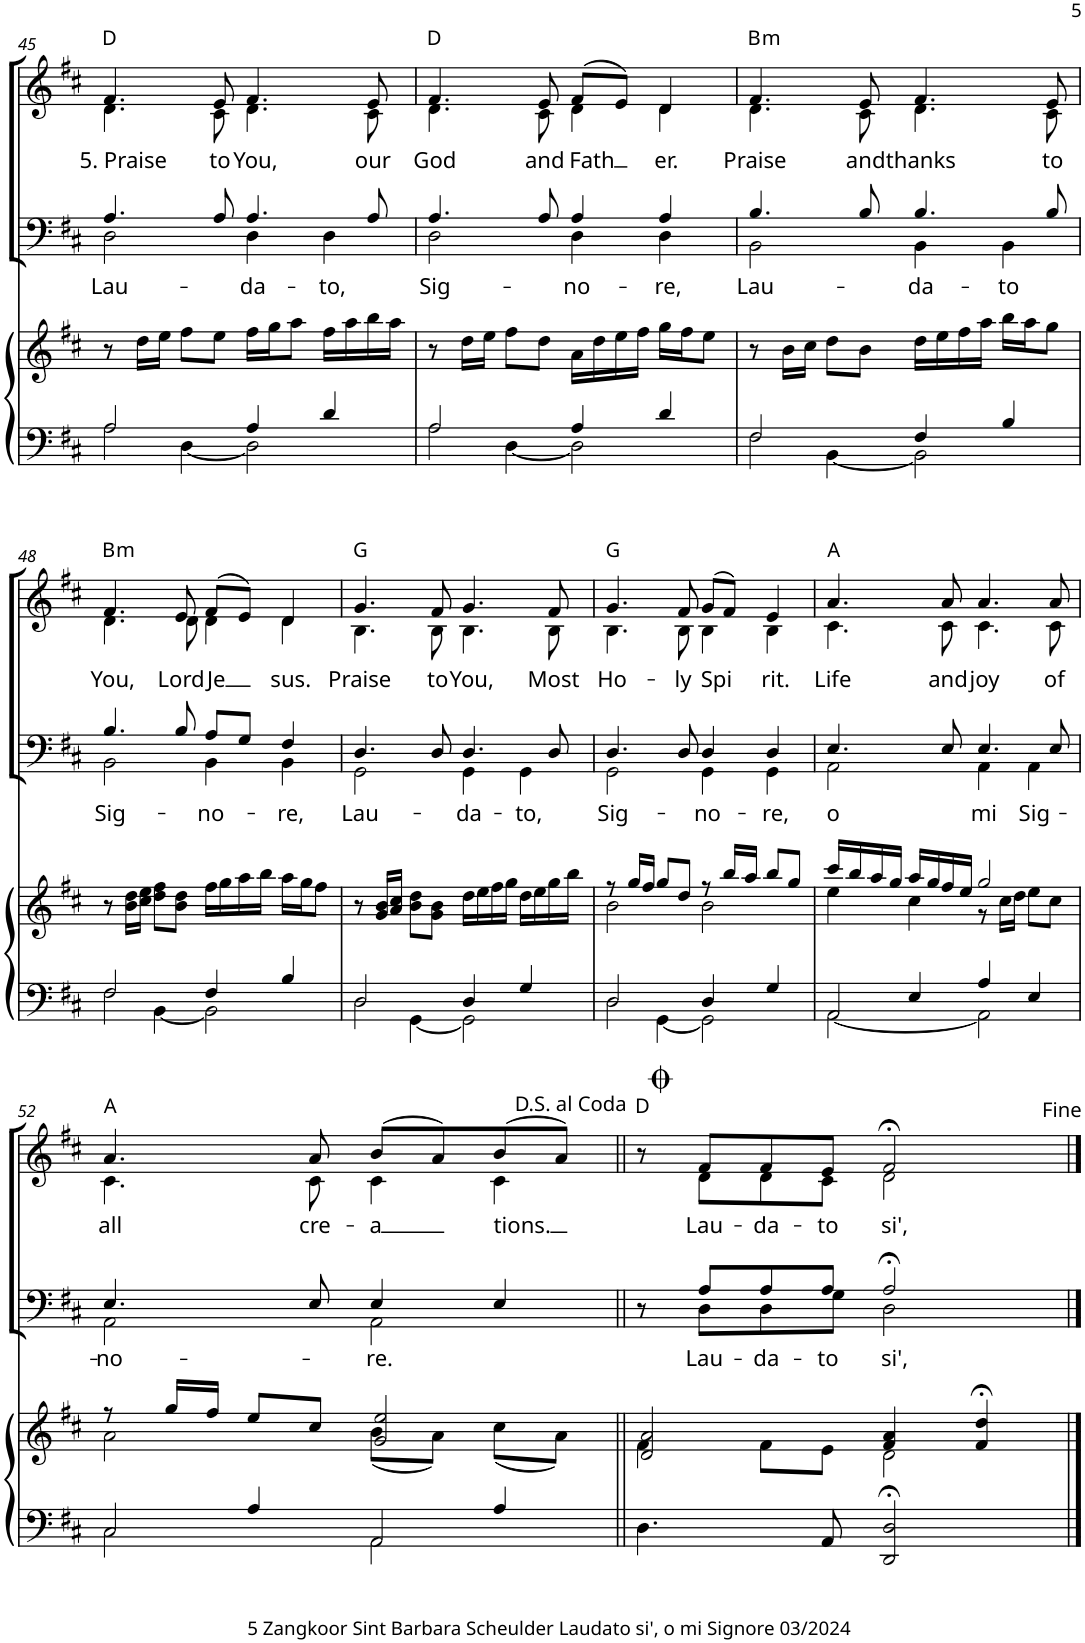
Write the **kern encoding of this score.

**kern	**kern	**kern	**text	**kern	**text	**harte
*part3	*part3	*part2	*part2	*part1	*part1	*part1
*staff4	*staff3	*staff2	*staff2	*staff1	*staff1	*
*I"Piano	*	*I"Tenor	*	*I"Soprano	*	*
*I'Pno	*	*I'T	*	*I'S	*	*
!!LO:PB:g=z
*clefF4	*clefG2	*clefF4	*	*clefG2	*	*
*k[f#c#]	*k[f#c#]	*k[f#c#]	*	*k[f#c#]	*	*
*M4/4	*M4/4	*M4/4	*	*M4/4	*	*
*met(c)	*met(c)	*met(c)	*	*met(c)	*	*
=45	=45	=45	=45	=45	=45	=45
*^	*	*^	*	*	*	*
!	!	!	!	!	!LO:LY:b	!	!LO:LY:b	!
*	*	*	*	*	*	*^	*	*
2A/	4A\	8r	4.A/	2D\	Lau-	4.f#/	4.d\	5. Praise	D:maj
.	.	16dd\LL	.	.	.	.	.	.	.
.	.	16ee\JJ	.	.	.	.	.	.	.
.	[4D\	8ff#\L	.	.	.	.	.	.	.
!	!	!	!	!	!	!	!	!LO:LY:b	!
.	.	8ee\J	8A/	.	.	8e/	8c#\	to	.
!	!	!	!	!	!LO:LY:b	!	!	!LO:LY:b	!
4A/	2D\]	16ff#\LL	4.A/	4D\	-da-	4.f#/	4.d\	You,	.
.	.	16gg\J	.	.	.	.	.	.	.
.	.	8aa\J	.	.	.	.	.	.	.
!	!	!	!	!	!LO:LY:b	!	!	!	!
4d/	.	16ff#\LL	.	4D\	-to,	.	.	.	.
.	.	16aa\	.	.	.	.	.	.	.
!	!	!	!	!	!	!	!	!LO:LY:b	!
.	.	16bb\	8A/	.	.	8e/	8c#\	our	.
.	.	16aa\JJ	.	.	.	.	.	.	.
=46	=46	=46	=46	=46	=46	=46	=46	=46	=46
!	!	!	!	!	!LO:LY:b	!	!	!LO:LY:b	!
2A/	4A\	8r	4.A/	2D\	Sig-	4.f#/	4.d\	God	D:maj
.	.	16dd\LL	.	.	.	.	.	.	.
.	.	16ee\JJ	.	.	.	.	.	.	.
.	[4D\	8ff#\L	.	.	.	.	.	.	.
!	!	!	!	!	!	!	!	!LO:LY:b	!
.	.	8dd\J	8A/	.	.	8e/	8c#\	and	.
!	!	!	!	!	!LO:LY:b	!	!	!LO:LY:b	!
4A/	2D\]	16a\LL	4A/	4D\	-no-	(8f#/L	4d\	Fath	.
.	.	16dd\	.	.	.	.	.	.	.
.	.	16ee\	.	.	.	8e/J)	.	.	.
.	.	16ff#\JJ	.	.	.	.	.	.	.
!	!	!	!	!	!LO:LY:b	!	!	!LO:LY:b	!
4d/	.	16gg\LL	4A/	4D\	-re,	4d/	4d\	er.	.
.	.	16ff#\J	.	.	.	.	.	.	.
.	.	8ee\J	.	.	.	.	.	.	.
=47	=47	=47	=47	=47	=47	=47	=47	=47	=47
!	!	!	!	!	!LO:LY:b	!	!	!LO:LY:b	!LO:H:kt=m
2F#/	4F#\	8r	4.B/	2BB\	Lau-	4.f#/	4.d\	Praise	B:min
.	.	16b\LL	.	.	.	.	.	.	.
.	.	16cc#\JJ	.	.	.	.	.	.	.
.	[4BB\	8dd\L	.	.	.	.	.	.	.
!	!	!	!	!	!	!	!	!LO:LY:b	!
.	.	8b\J	8B/	.	.	8e/	8c#\	and	.
!	!	!	!	!	!LO:LY:b	!	!	!LO:LY:b	!
4F#/	2BB\]	16dd\LL	4.B/	4BB\	-da-	4.f#/	4.d\	thanks	.
.	.	16ee\	.	.	.	.	.	.	.
.	.	16ff#\	.	.	.	.	.	.	.
.	.	16aa\JJ	.	.	.	.	.	.	.
!	!	!	!	!	!LO:LY:b	!	!	!	!
4B/	.	16bb\LL	.	4BB\	-to	.	.	.	.
.	.	16aa\J	.	.	.	.	.	.	.
!	!	!	!	!	!	!	!	!LO:LY:b	!
.	.	8gg\J	8B/	.	.	8e/	8c#\	to	.
!!LO:LB:g=z	!!
=48	=48	=48	=48	=48	=48	=48	=48	=48	=48
!	!	!	!	!	!LO:LY:b	!	!	!LO:LY:b	!LO:H:kt=m
2F#/	4F#\	8r	4.B/	2BB\	Sig-	4.f#/	4.d\	You,	B:min
.	.	16b\ 16dd\LL	.	.	.	.	.	.	.
.	.	16cc#\ 16ee\JJ	.	.	.	.	.	.	.
.	[4BB\	8dd\ 8ff#\L	.	.	.	.	.	.	.
!	!	!	!	!	!	!	!	!LO:LY:b	!
.	.	8b\ 8dd\J	8B/	.	.	8e/	8d\	Lord	.
!	!	!	!	!	!LO:LY:b	!	!	!LO:LY:b	!
4F#/	2BB\]	16ff#\LL	8A/L	4BB\	-no-	(8f#/L	4d\	Je	.
.	.	16gg\	.	.	.	.	.	.	.
.	.	16aa\	8G/J	.	.	8e/J)	.	.	.
.	.	16bb\JJ	.	.	.	.	.	.	.
!	!	!	!	!	!LO:LY:b	!	!	!LO:LY:b	!
4B/	.	16aa\LL	4F#/	4BB\	-re,	4d/	4d\	sus.	.
.	.	16gg\J	.	.	.	.	.	.	.
.	.	8ff#\J	.	.	.	.	.	.	.
=49	=49	=49	=49	=49	=49	=49	=49	=49	=49
!	!	!	!	!	!LO:LY:b	!	!	!LO:LY:b	!
2D/	4D\	8r	4.D/	2GG\	Lau-	4.g/	4.B\	Praise	G:maj
.	.	16g/ 16b/LL	.	.	.	.	.	.	.
.	.	16a/ 16cc#/JJ	.	.	.	.	.	.	.
.	[4GG\	8b\ 8dd\L	.	.	.	.	.	.	.
!	!	!	!	!	!	!	!	!LO:LY:b	!
.	.	8g\ 8b\J	8D/	.	.	8f#/	8B\	to	.
!	!	!	!	!	!LO:LY:b	!	!	!LO:LY:b	!
4D/	2GG\]	16dd\LL	4.D/	4GG\	-da-	4.g/	4.B\	You,	.
.	.	16ee\	.	.	.	.	.	.	.
.	.	16ff#\	.	.	.	.	.	.	.
.	.	16gg\JJ	.	.	.	.	.	.	.
!	!	!	!	!	!LO:LY:b	!	!	!	!
4G/	.	16dd\LL	.	4GG\	-to,	.	.	.	.
.	.	16ee\	.	.	.	.	.	.	.
!	!	!	!	!	!	!	!	!LO:LY:b	!
.	.	16gg\	8D/	.	.	8f#/	8B\	Most	.
.	.	16bb\JJ	.	.	.	.	.	.	.
=50	=50	=50	=50	=50	=50	=50	=50	=50	=50
*	*	*^	*	*	*	*	*	*	*
!	!	!	!	!	!	!LO:LY:b	!	!	!LO:LY:b	!
2D/	4D\	8r	2b\	4.D/	2GG\	Sig-	4.g/	4.B\	Ho-	G:maj
.	.	16gg/LL	.	.	.	.	.	.	.	.
.	.	16ff#/JJ	.	.	.	.	.	.	.	.
.	[4GG\	8gg/L	.	.	.	.	.	.	.	.
!	!	!	!	!	!	!	!	!	!LO:LY:b	!
.	.	8dd/J	.	8D/	.	.	8f#/	8B\	-ly	.
!	!	!	!	!	!	!LO:LY:b	!	!	!LO:LY:b	!
4D/	2GG\]	8r	2b\	4D/	4GG\	-no-	(8g/L	4B\	Spi	.
.	.	16bb/LL	.	.	.	.	8f#/J)	.	.	.
.	.	16aa/JJ	.	.	.	.	.	.	.	.
!	!	!	!	!	!	!LO:LY:b	!	!	!LO:LY:b	!
4G/	.	8bb/L	.	4D/	4GG\	-re,	4e/	4B\	rit.	.
.	.	8gg/J	.	.	.	.	.	.	.	.
=51	=51	=51	=51	=51	=51	=51	=51	=51	=51	=51
!	!	!	!	!	!	!LO:LY:b	!	!	!LO:LY:b	!
4AA/	[2AA\	16ccc#/LL	4ee\	4.E/	2AA\	o	4.a/	4.c#\	Life	A:maj
.	.	16bb/	.	.	.	.	.	.	.	.
.	.	16aa/	.	.	.	.	.	.	.	.
.	.	16gg/JJ	.	.	.	.	.	.	.	.
4E/	.	16aa/LL	4cc#\	.	.	.	.	.	.	.
.	.	16gg/	.	.	.	.	.	.	.	.
!	!	!	!	!	!	!	!	!	!LO:LY:b	!
.	.	16ff#/	.	8E/	.	.	8a/	8c#\	and	.
.	.	16ee/JJ	.	.	.	.	.	.	.	.
!	!	!	!	!	!	!LO:LY:b	!	!	!LO:LY:b	!
4A/	2AA\]	2gg/	8r	4.E/	4AA\	mi	4.a/	4.c#\	joy	.
.	.	.	16cc#\LL	.	.	.	.	.	.	.
.	.	.	16dd\JJ	.	.	.	.	.	.	.
!	!	!	!	!	!	!LO:LY:b	!	!	!	!
4E/	.	.	8ee\L	.	4AA\	Sig-	.	.	.	.
!	!	!	!	!	!	!	!	!	!LO:LY:b	!
.	.	.	8cc#\J	8E/	.	.	8a/	8c#\	of	.
!!LO:LB:g=z	!!
=52	=52	=52	=52	=52	=52	=52	=52	=52	=52	=52
!	!	!	!	!	!	!LO:LY:b	!	!	!LO:LY:b	!
4C#/	2C#\	8r	2a\	4.E/	2AA\	-no-	4.a/	4.c#\	all	A:maj
.	.	16gg/LL	.	.	.	.	.	.	.	.
.	.	16ff#/JJ	.	.	.	.	.	.	.	.
4A/	.	8ee/L	.	.	.	.	.	.	.	.
!	!	!	!	!	!	!	!	!	!LO:LY:b	!
.	.	8cc#/J	.	8E/	.	.	8a/	8c#\	cre-	.
!	!	!	!	!	!	!LO:LY:b	!	!	!LO:LY:b	!
4AA/	2AA\	2g/ 2ee/	(8b\L	4E/	2AA\	-re.	(8b/L	4c#\	-a	.
.	.	.	8a\J)	.	.	.	8a/)	.	.	.
!	!	!	!	!	!	!	!	!	!LO:LY:b	!
4A/	.	.	(8cc#\L	4E/	.	.	(8b/	4c#\	tions.	.
.	.	.	8a\J)	.	.	.	8a/J)	.	.	.
*v	*v	*	*	*	*	*	*	*	*	*
=53||	=53||	=53||	=53||	=53||	=53||	=53||	=53||	=53||	=53||
4.D\	2d/ 2a/	4f#\	8r	8ryy	.	8r	8ryy	.	D:maj
!	!	!	!	!	!LO:LY:b	!	!	!LO:LY:b	!
.	.	.	8A/L	8D\L	Lau-	8f#/L	8d\L	Lau-	.
!	!	!	!	!	!LO:LY:b	!	!	!LO:LY:b	!
.	.	8f#\L	8A/	8D\	-da-	8f#/	8d\	-da-	.
!	!	!	!	!	!LO:LY:b	!	!	!LO:LY:b	!
8AA/	.	8e\J	8A/J	8G\J	-to	8e/J	8c#\J	-to	.
!	!	!	!	!	!LO:LY:b	!	!	!LO:LY:b	!
2DD/;< 2D/;<	4f#/ 4a/	2d\	2A;</	2D\	si',	2f#;</	2d\	si',	.
.	4f#/;< 4dd/;<	.	.	.	.	.	.	.	.
*	*v	*v	*	*	*	*v	*v	*	*
*	*	*v	*v	*	*	*	*
==	==	==	==	==	==	==
*-	*-	*-	*-	*-	*-	*-
